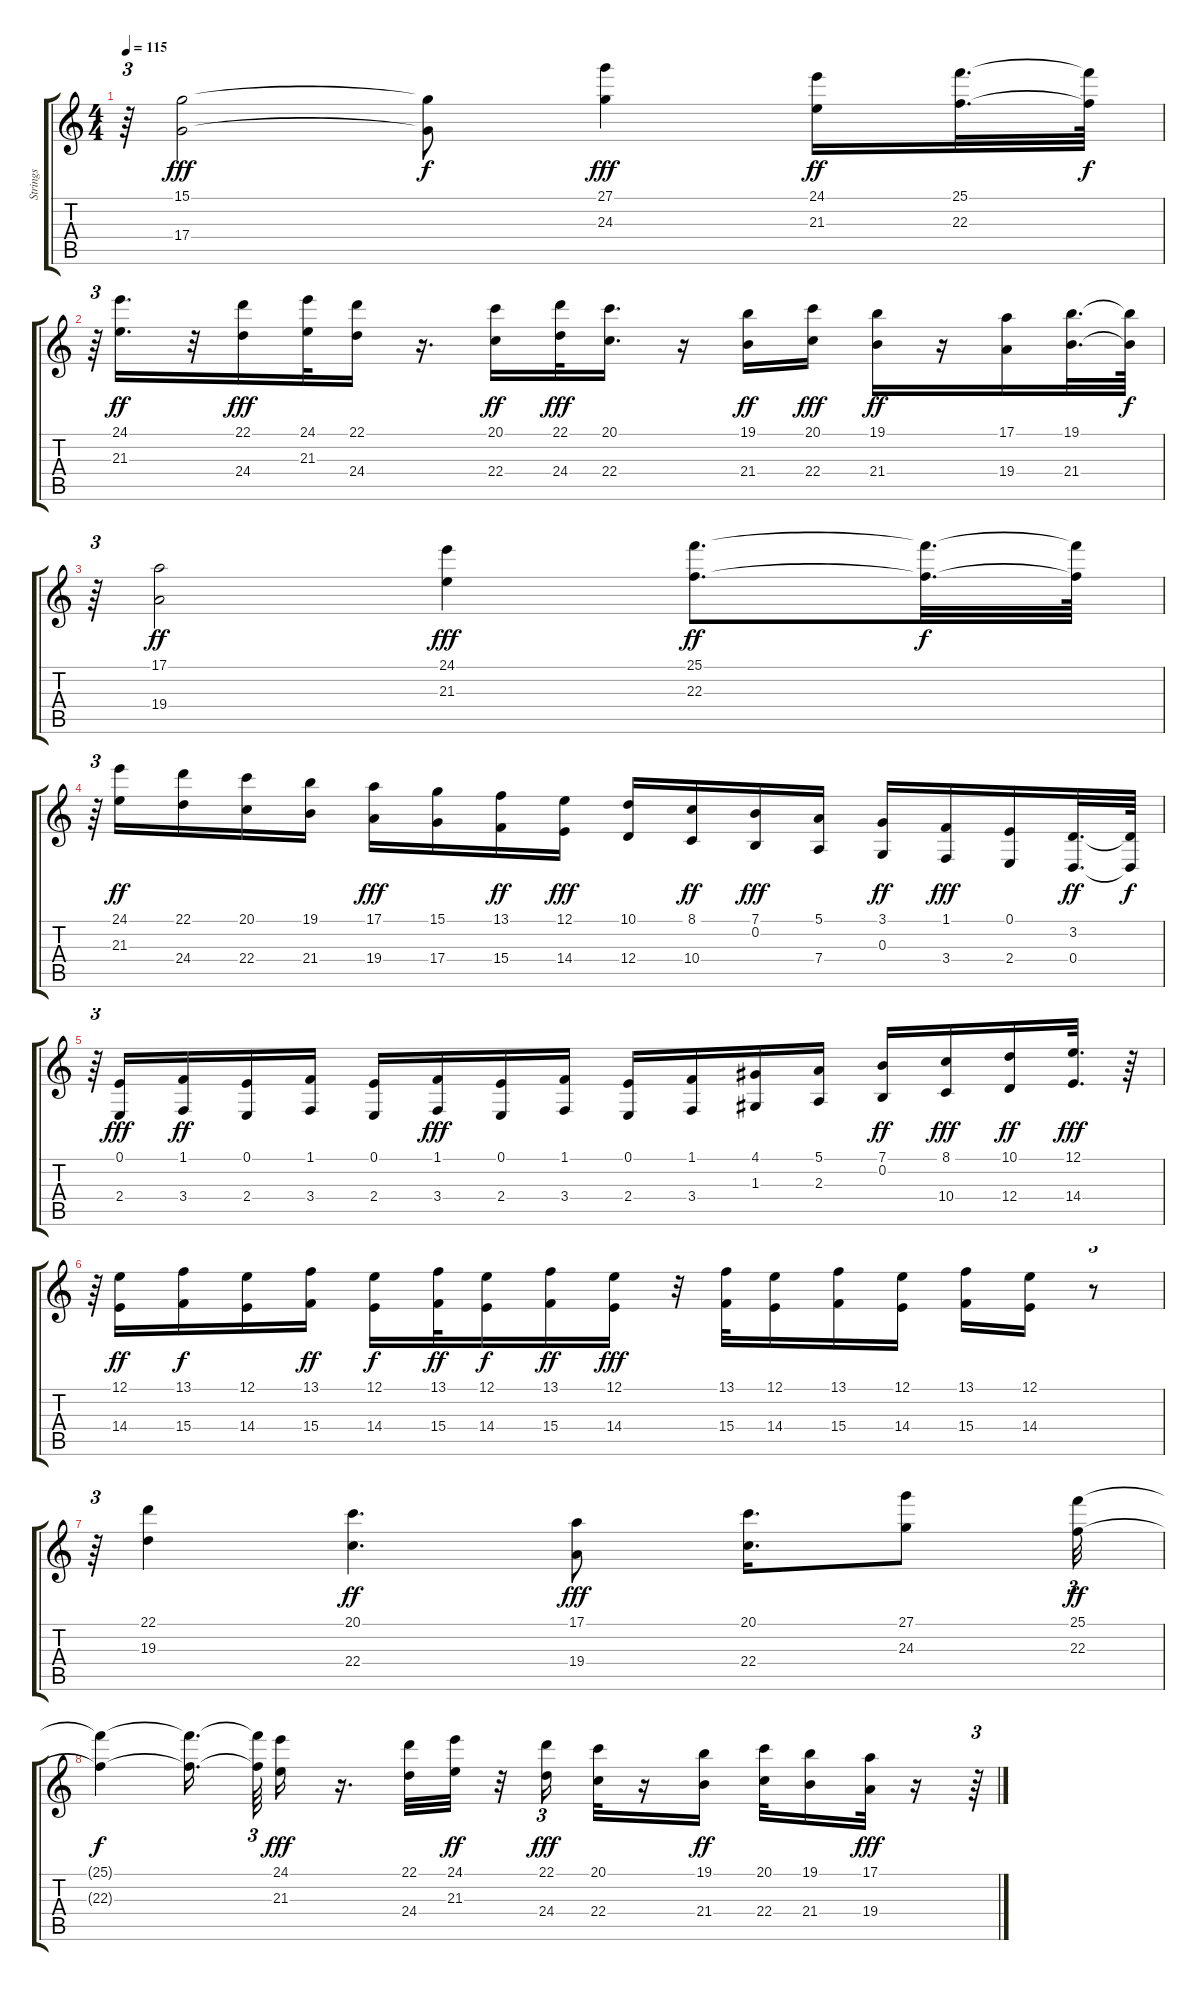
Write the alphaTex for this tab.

\track ("Strings" "Strings") {instrument stringensemble1}
\staff {score tabs}
\tuning (E4 B3 G3 D3 A2 E2) {hide}
\ts (4 4)
\tempo 115
\clef g2
\ks c
r.64{tu (3 2) dy fff} (15.1 17.4).2 (15.1{t} 17.4{t}).8{dy f} (27.1 24.3).4{dy fff} (24.1 21.3).16{dy ff} (25.1 22.3).32{d} (25.1{t} 22.3{t}).64{dy f} |
r.64{tu (3 2)} (24.1 21.3).16{d dy ff} r.32 (22.1 24.4).16{dy fff} (24.1 21.3).32 (22.1 24.4).16 r.16{d} (20.1 22.4).16{dy ff} (22.1 24.4).32{dy fff} (20.1 22.4).16{d} r.16 (19.1 21.4).16{dy ff} (20.1 22.4).16{dy fff} (19.1 21.4).16{dy ff} r.16 (17.1 19.4).16 (19.1 21.4).32{d} (19.1{t} 21.4{t}).64{dy f} |
r.64{tu (3 2)} (17.1 19.4).2{dy ff} (24.1 21.3).4{dy fff} (25.1 22.3).8{d dy ff} (25.1{t} 22.3{t}).32{d dy f} (25.1{t} 22.3{t}).64 |
r.64{tu (3 2)} (24.1 21.3).16{dy ff} (22.1 24.4).16 (20.1 22.4).16 (19.1 21.4).16 (17.1 19.4).16{dy fff} (15.1 17.4).16 (13.1 15.4).16{dy ff} (12.1 14.4).16{dy fff} (10.1 12.4).16 (8.1 10.4).16{dy ff} (7.1 0.2).16{dy fff} (5.1 7.4).16 (3.1 0.3).16{dy ff} (1.1 3.4).16{dy fff} (0.1 2.4).16 (3.2 0.4).32{d dy ff} (3.2{t} 0.4{t}).64{dy f} |
r.64{tu (3 2)} (0.1 2.4).16{dy fff} (1.1 3.4).16{dy ff} (0.1 2.4).16 (1.1 3.4).16 (0.1 2.4).16 (1.1 3.4).16{dy fff} (0.1 2.4).16 (1.1 3.4).16 (0.1 2.4).16 (1.1 3.4).16 (4.1 1.3).16 (5.1 2.3).16 (7.1 0.2).16{dy ff} (8.1 10.4).16{dy fff} (10.1 12.4).16{dy ff} (12.1 14.4).32{d dy fff} r.64 |
r.64{tu (3 2)} (12.1 14.4).16{dy ff} (13.1 15.4).16{dy f} (12.1 14.4).16 (13.1 15.4).16{dy ff} (12.1 14.4).16{dy f} (13.1 15.4).32{dy ff} (12.1 14.4).16{dy f} (13.1 15.4).16{dy ff} (12.1 14.4).16{dy fff} r.32 (13.1 15.4).32 (12.1 14.4).16 (13.1 15.4).16 (12.1 14.4).16 (13.1 15.4).16 (12.1 14.4).16 r.8{tu (3 2)} |
r.64{tu (3 2)} (22.1 19.3).4 (20.1 22.4).4{d dy ff} (17.1 19.4).8{dy fff} (20.1 22.4).16{d} (27.1 24.3).8 (25.1 22.3).32{tu (3 2) dy ff} |
(25.1{t} 22.3{t}).4{dy f} (25.1{t} 22.3{t}).16{d} (25.1{t} 22.3{t}).64{tu (3 2)} (24.1 21.3).16{dy fff} r.16{d} (22.1 24.4).32 (24.1 21.3).32{dy ff} r.32 (22.1 24.4).16{tu (3 2) dy fff} (20.1 22.4).32 r.16 (19.1 21.4).16{dy ff} (20.1 22.4).32 (19.1 21.4).16 (17.1 19.4).32{dy fff} r.16 r.64{tu (3 2)}
